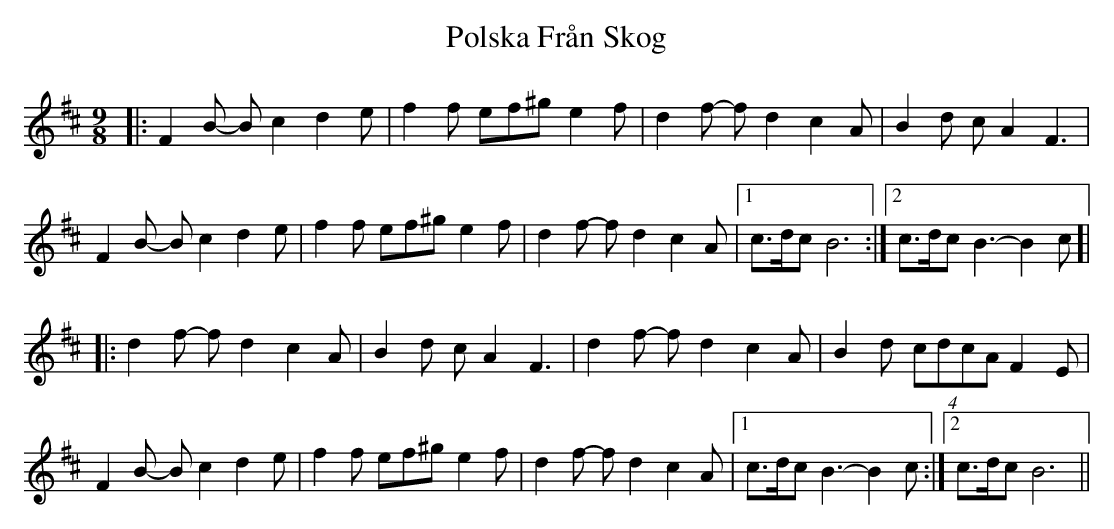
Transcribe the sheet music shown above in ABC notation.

X:1
T: Polska Från Skog
M: 9/8
L: 1/8
K: Bmin
|:F2B- Bc2 d2e|f2f ef^g e2f|d2f- fd2 c2A|B2d cA2 F3|
F2B- Bc2 d2e|f2f ef^g e2f|d2f- fd2 c2A|1 c>dc B6:|2 c>dc B3-B2 c]|
|:d2f- fd2 c2A|B2d cA2 F3|d2f- fd2 c2A|B2d (4cdcA F2E|
F2B- Bc2 d2e|f2f ef^g e2f|d2f- fd2 c2A|1 c>dc B3-B2 c:|2 c>dc B6||
